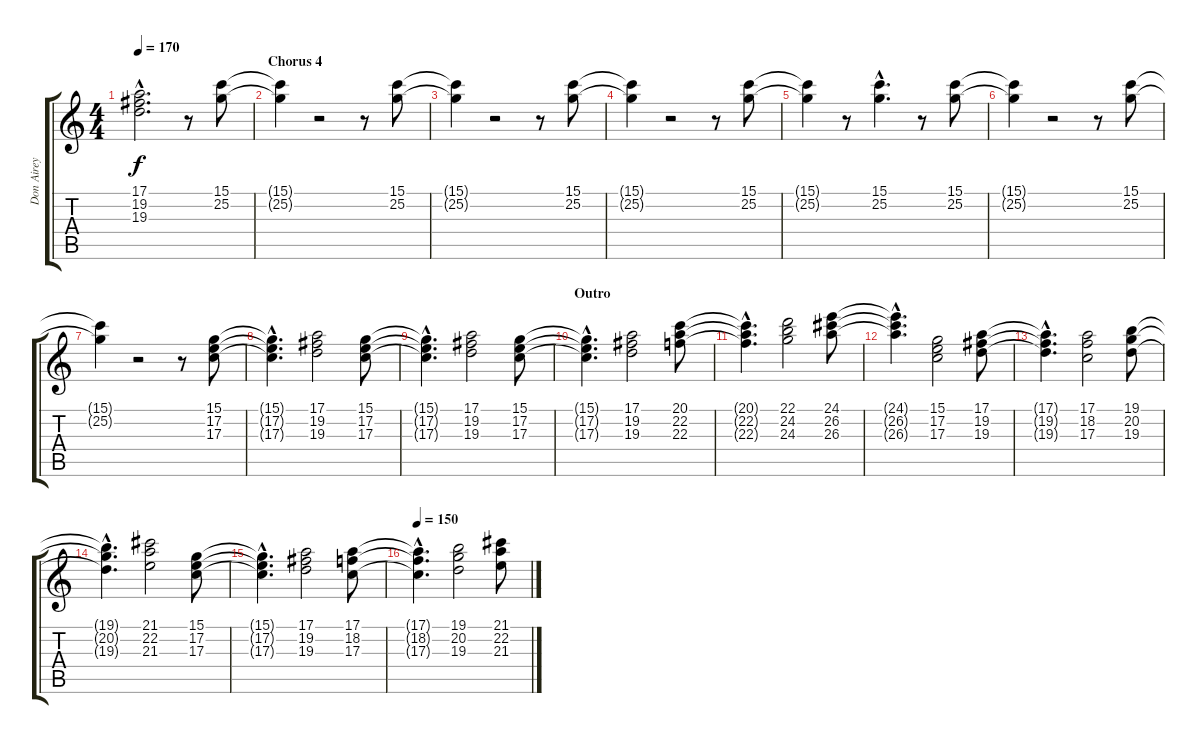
\track ("Don Airey - Right Hand" "Don Airey ") {instrument drawbarorgan}
\staff {score tabs}
\tuning (E4 B3 G3 D3 A2 E2) {hide}
\ts (4 4)
\tempo 170
\clef g2
\ks c
(17.1{hac t} 19.2{hac t} 19.3{hac t}).2{d dy f} r.8 (15.1 25.2).8 |
\section ("" "Chorus 4")
(15.1{t} 25.2{t}).4 r.2 r.8 (15.1 25.2).8 |
(15.1{t} 25.2{t}).4 r.2 r.8 (15.1 25.2).8 |
(15.1{t} 25.2{t}).4 r.2 r.8 (15.1 25.2).8 |
(15.1{t} 25.2{t}).4 r.8 (15.1{hac} 25.2{hac}).4{d} r.8 (15.1 25.2).8 |
(15.1{t} 25.2{t}).4 r.2 r.8 (15.1 25.2).8 |
(15.1{t} 25.2{t}).4 r.2 r.8 (15.1 17.2 17.3).8 |
(15.1{hac t} 17.2{hac t} 17.3{hac t}).4{d} (17.1 19.2 19.3).2 (15.1 17.2 17.3).8 |
(15.1{hac t} 17.2{hac t} 17.3{hac t}).4{d} (17.1 19.2 19.3).2 (15.1 17.2 17.3).8 |
\section ("" "Outro")
(15.1{hac t} 17.2{hac t} 17.3{hac t}).4{d} (17.1 19.2 19.3).2 (20.1 22.2 22.3).8 |
(20.1{hac t} 22.2{hac t} 22.3{hac t}).4{d} (22.1 24.2 24.3).2 (24.1 26.2 26.3).8 |
(24.1{hac t} 26.2{hac t} 26.3{hac t}).4{d} (15.1 17.2 17.3).2 (17.1 19.2 19.3).8 |
(17.1{hac t} 19.2{hac t} 19.3{hac t}).4{d} (17.1 18.2 17.3).2 (19.1 20.2 19.3).8 |
(19.1{hac t} 20.2{hac t} 19.3{hac t}).4{d} (21.1 22.2 21.3).2 (15.1 17.2 17.3).8 |
(15.1{hac t} 17.2{hac t} 17.3{hac t}).4{d} (17.1 19.2 19.3).2 (17.1 18.2 17.3).8 |
\tempo 150
(17.1{hac t} 18.2{hac t} 17.3{hac t}).4{d} (19.1 20.2 19.3).2 (21.1 22.2 21.3).8{volume 16}
